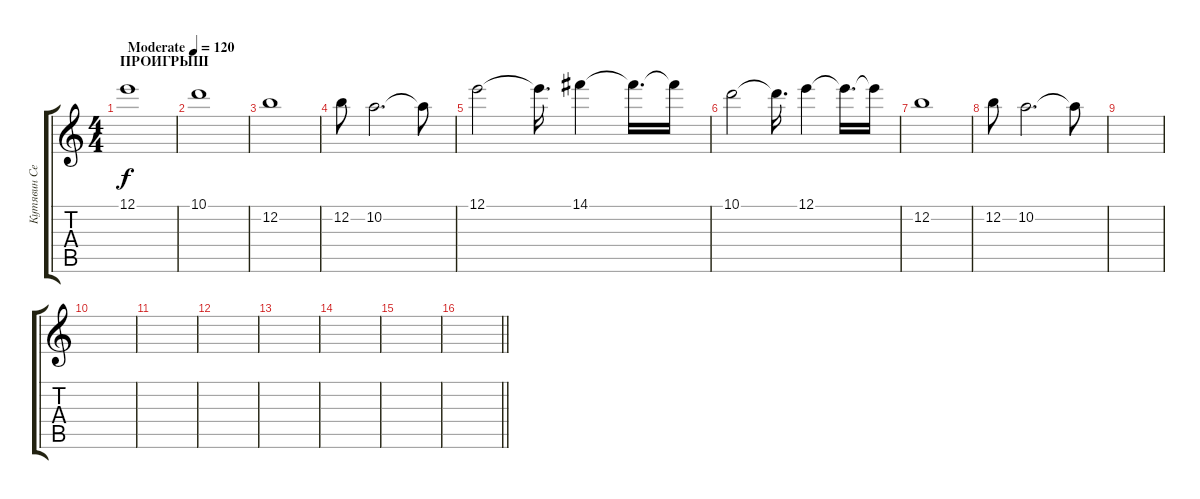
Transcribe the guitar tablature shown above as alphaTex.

\track ("Кутявин Сергей" "Кутявин Се") {instrument acousticguitarsteel}
\staff {score tabs}
\tuning (E4 B3 G3 D3 A2 E2) {hide}
\ts (4 4)
\section ("" "ПРОИГРЫШ")
\tempo (120 "Moderate")
\clef g2
\ks c
12.1.1{dy f instrument acousticguitarsteel} |
10.1.1 |
12.2.1 |
12.2.8 10.2.2{d} 10.2{t}.8 |
12.1.2 12.1{t}.16{d} 14.1.4 14.1{t}.16{d} 14.1{t}.16 |
10.1.2 10.1{t}.16{d} 12.1.4 12.1{t}.16{d} 12.1{t}.16 |
12.2.1 |
12.2.8 10.2.2{d} 10.2{t}.8 |
|
|
|
|
|
|
|
\barLineRight lightlight
